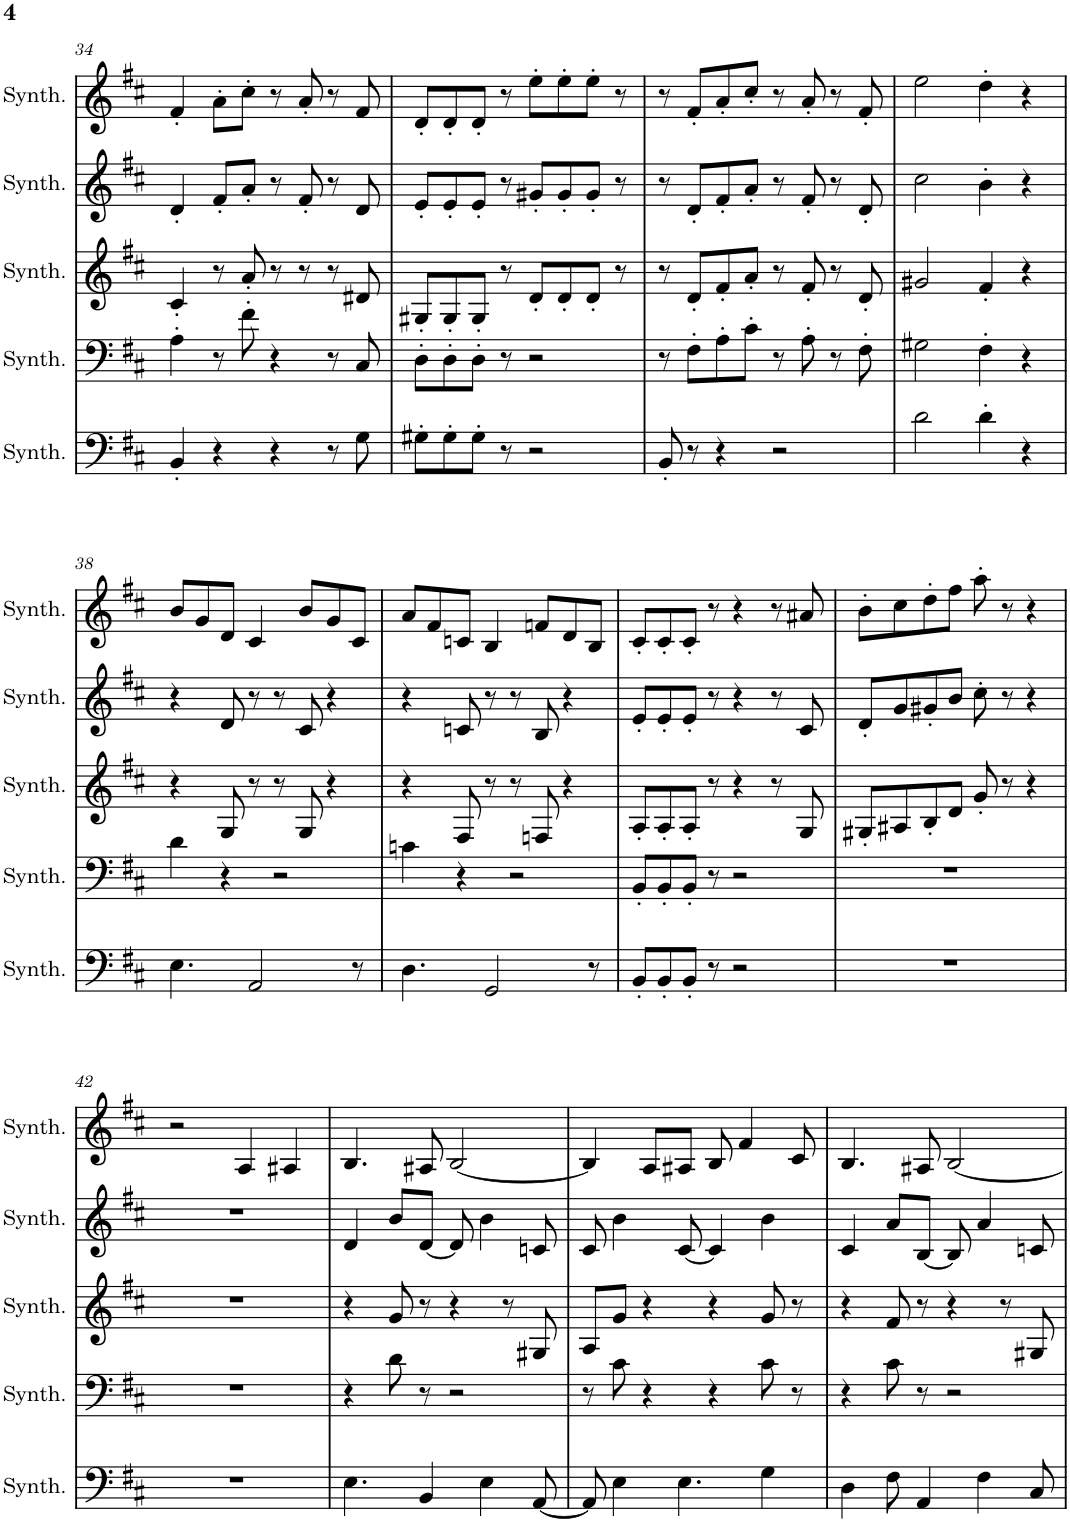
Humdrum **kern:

**kern	**kern	**kern	**kern	**kern
*part5	*part4	*part3	*part2	*part1
*staff5	*staff4	*staff3	*staff2	*staff1
*I"Saw Synthesizer	*I"Saw Synthesizer	*I"Saw Synthesizer	*I"Saw Synthesizer	*I"Saw Synthesizer
*I'Synth.	*I'Synth.	*I'Synth.	*I'Synth.	*I'Synth.
!!LO:PB:g=z
*clefF4	*clefF4	*clefG2	*clefG2	*clefG2
*k[f#c#]	*k[f#c#]	*k[f#c#]	*k[f#c#]	*k[f#c#]
*M4/4	*M4/4	*M4/4	*M4/4	*M4/4
=34	=34	=34	=34	=34
4BB'/	4A'\	4c#'/	4d'/	4f#'/
4r	8r	8r	8f#'/L	8a'\L
.	8f#'\	8a'/	8a'/J	8cc#'\J
4r	4r	8r	8r	8r
.	.	8r	8f#'/	8a'/
8r	8r	8r	8r	8r
8G\	8C#/	8d#X/	8d/	8f#/
=35	=35	=35	=35	=35
8G#X'\L	8D'\L	8G#X'/L	8e'/L	8d'/L
8G#'\	8D'\	8G#'/	8e'/	8d'/
8G#'\J	8D'\J	8G#'/J	8e'/J	8d'/J
8r	8r	8r	8r	8r
2r	2r	8d'/L	8g#X'/L	8ee'\L
.	.	8d'/	8g#'/	8ee'\
.	.	8d'/J	8g#'/J	8ee'\J
.	.	8r	8r	8r
=36	=36	=36	=36	=36
8BB'/	8r	8r	8r	8r
8r	8F#'\L	8d'/L	8d'/L	8f#'/L
4r	8A'\	8f#'/	8f#'/	8a'/
.	8c#'\J	8a'/J	8a'/J	8cc#'/J
2r	8r	8r	8r	8r
.	8A'\	8f#'/	8f#'/	8a'/
.	8r	8r	8r	8r
.	8F#'\	8d'/	8d'/	8f#'/
=37	=37	=37	=37	=37
2d\	2G#X\	2g#X/	2cc#\	2ee\
4d'\	4F#'\	4f#'/	4b'\	4dd'\
4r	4r	4r	4r	4r
!!LO:LB:g=z
=38	=38	=38	=38	=38
4.E\	4d\	4r	4r	8b/L
.	.	.	.	8g/
.	4r	8G/	8d/	8d/J
2AA/	.	8r	8r	4c#/
.	2r	8r	8r	.
.	.	8G/	8c#/	8b/L
.	.	4r	4r	8g/
8r	.	.	.	8c#/J
=39	=39	=39	=39	=39
4.D\	4cn\	4r	4r	8a/L
.	.	.	.	8f#/
.	4r	8F#/	8cn/	8cn/J
2GG/	.	8r	8r	4B/
.	2r	8r	8r	.
.	.	8Fn/	8B/	8fn/L
.	.	4r	4r	8d/
8r	.	.	.	8B/J
=40	=40	=40	=40	=40
8BB'/L	8BB'/L	8A'/L	8e'/L	8c#'/L
8BB'/	8BB'/	8A'/	8e'/	8c#'/
8BB'/J	8BB'/J	8A'/J	8e'/J	8c#'/J
8r	8r	8r	8r	8r
2r	2r	4r	4r	4r
.	.	8r	8r	8r
.	.	8G/	8c#/	8a#X/
=41	=41	=41	=41	=41
1r	1r	8G#X'/L	8d'/L	8b'\L
.	.	8A#X/	8g/	8cc#\
.	.	8B'/	8g#X'/	8dd'\
.	.	8d/J	8b/J	8ff#\J
.	.	8g'/	8cc#'\	8aa'\
.	.	8r	8r	8r
.	.	4r	4r	4r
!!LO:LB:g=z
=42	=42	=42	=42	=42
1r	1r	1r	1r	2r
.	.	.	.	4A/
.	.	.	.	4A#X/
=43	=43	=43	=43	=43
4.E\	4r	4r	4d/	4.B/
.	8d\	8g/	8b/L	.
4BB/	8r	8r	[8d/J	8A#X/
.	2r	4r	8d/]	[2B/
4E\	.	.	4b\	.
.	.	8r	.	.
[8AA/	.	8G#X/	8cn/	.
=44	=44	=44	=44	=44
8AA/]	8r	8A/L	8c#/	4B/]
4E\	8c#\	8g/J	4b\	.
.	4r	4r	.	8A/L
4.E\	.	.	[8c#/	8A#X/J
.	4r	4r	4c#/]	8B/
.	.	.	.	4f#/
4G\	8c#\	8g/	4b\	.
.	8r	8r	.	8c#/
=45	=45	=45	=45	=45
4D\	4r	4r	4c#/	4.B/
8F#\	8c#\	8f#/	8a/L	.
4AA/	8r	8r	[8B/J	8A#X/
.	2r	4r	8B/]	[2B/
4F#\	.	.	4a/	.
.	.	8r	.	.
8C#/	.	8G#X/	8cn/	.
=	=	=	=	=
*-	*-	*-	*-	*-
